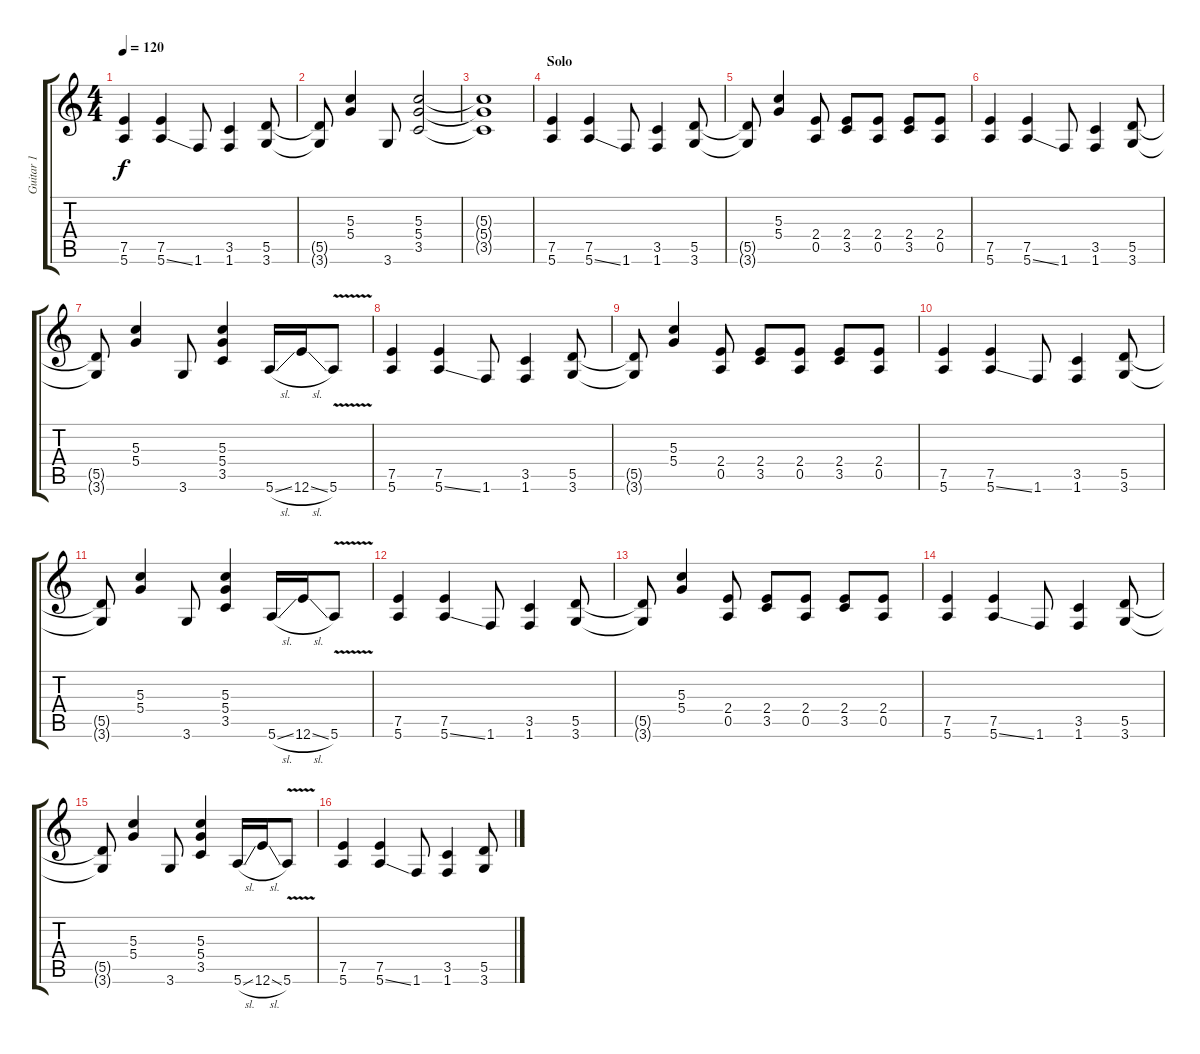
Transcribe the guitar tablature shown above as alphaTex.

\track ("Guitar 1" "Guitar 1") {instrument distortionguitar}
\staff {score tabs}
\tuning (E4 B3 G3 D3 A2 E2) {hide}
\ts (4 4)
\tempo 120
\clef g2
\ks c
(7.5 5.6).4{dy f} (7.5 5.6{ss}).4 1.6.8 (3.5 1.6).4 (5.5 3.6).8 |
(5.5{t} 3.6{t}).8 (5.3 5.4).4 3.6.8 (5.3 5.4 3.5).2 |
(5.3{t} 5.4{t} 3.5{t}).1 |
\section ("" "Solo")
(7.5 5.6).4 (7.5 5.6{ss}).4 1.6.8 (3.5 1.6).4 (5.5 3.6).8 |
(5.5{t} 3.6{t}).8 (5.3 5.4).4 (2.4 0.5).8 (2.4 3.5).8 (2.4 0.5).8 (2.4 3.5).8 (2.4 0.5).8 |
(7.5 5.6).4 (7.5 5.6{ss}).4 1.6.8 (3.5 1.6).4 (5.5 3.6).8 |
(5.5{t} 3.6{t}).8 (5.3 5.4).4 3.6.8 (5.3 5.4 3.5).4 5.6{sl}.16 12.6{sl}.16 5.6{v}.8 |
(7.5 5.6).4 (7.5 5.6{ss}).4 1.6.8 (3.5 1.6).4 (5.5 3.6).8 |
(5.5{t} 3.6{t}).8 (5.3 5.4).4 (2.4 0.5).8 (2.4 3.5).8 (2.4 0.5).8 (2.4 3.5).8 (2.4 0.5).8 |
(7.5 5.6).4 (7.5 5.6{ss}).4 1.6.8 (3.5 1.6).4 (5.5 3.6).8 |
(5.5{t} 3.6{t}).8 (5.3 5.4).4 3.6.8 (5.3 5.4 3.5).4 5.6{sl}.16 12.6{sl}.16 5.6{v}.8 |
(7.5 5.6).4 (7.5 5.6{ss}).4 1.6.8 (3.5 1.6).4 (5.5 3.6).8 |
(5.5{t} 3.6{t}).8 (5.3 5.4).4 (2.4 0.5).8 (2.4 3.5).8 (2.4 0.5).8 (2.4 3.5).8 (2.4 0.5).8 |
(7.5 5.6).4 (7.5 5.6{ss}).4 1.6.8 (3.5 1.6).4 (5.5 3.6).8 |
(5.5{t} 3.6{t}).8 (5.3 5.4).4 3.6.8 (5.3 5.4 3.5).4 5.6{sl}.16 12.6{sl}.16 5.6{v}.8 |
(7.5 5.6).4 (7.5 5.6{ss}).4 1.6.8 (3.5 1.6).4 (5.5 3.6).8
